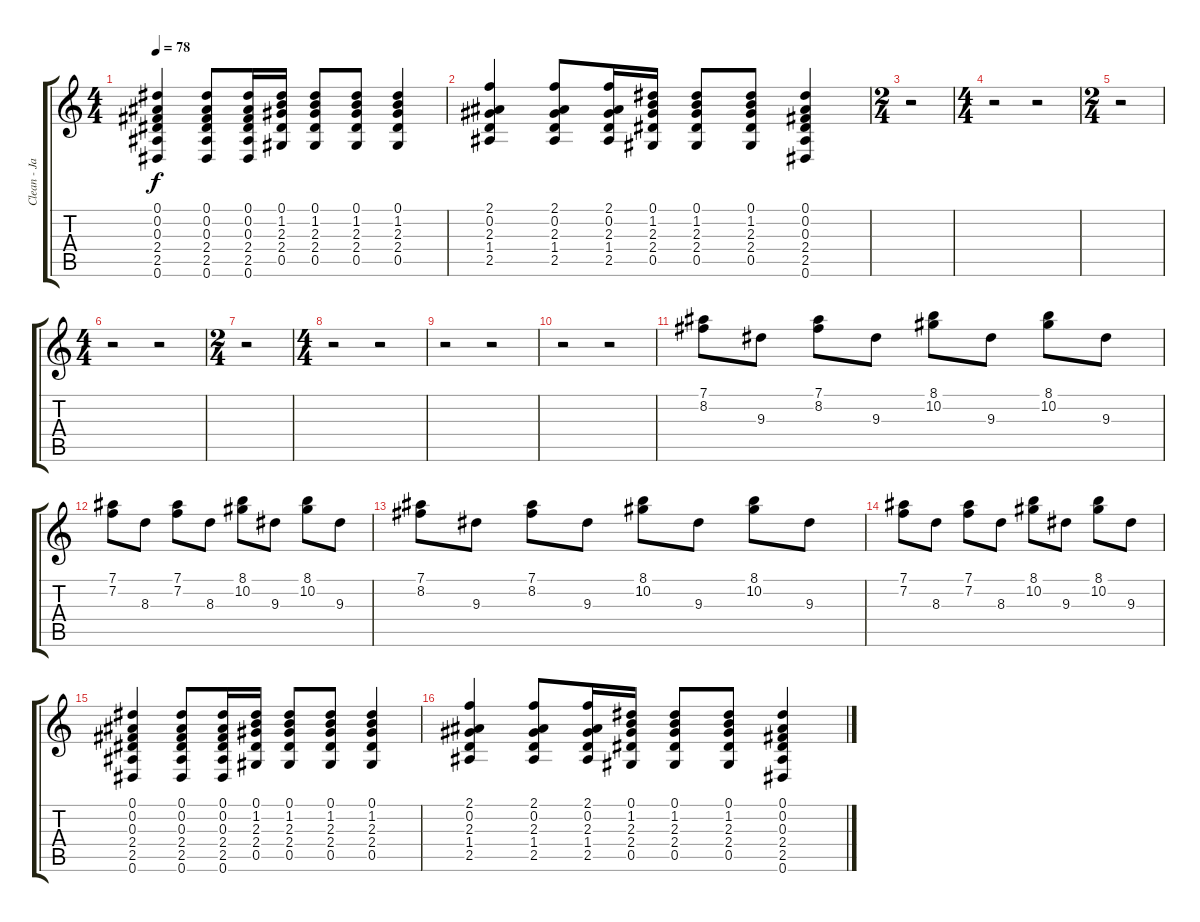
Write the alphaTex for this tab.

\track ("Clean - James" "Clean - Ja") {instrument electricguitarclean}
\staff {score tabs}
\tuning (Eb4 Bb3 Gb3 Db3 Ab2 Eb2) {hide}
\ts (4 4)
\tempo 78
\clef g2
\ks c
(0.1 0.2 0.3 2.4 2.5 0.6).4{dy f} (0.1 0.2 0.3 2.4 2.5 0.6).8 (0.1 0.2 0.3 2.4 2.5 0.6).16 (0.1 1.2 2.3 2.4 0.5).16 (0.1 1.2 2.3 2.4 0.5).8 (0.1 1.2 2.3 2.4 0.5).8 (0.1 1.2 2.3 2.4 0.5).4 |
(2.1 0.2 2.3 1.4 2.5).4 (2.1 0.2 2.3 1.4 2.5).8 (2.1 0.2 2.3 1.4 2.5).16 (0.1 1.2 2.3 2.4 0.5).16 (0.1 1.2 2.3 2.4 0.5).8 (0.1 1.2 2.3 2.4 0.5).8 (0.1 0.2 0.3 2.4 2.5 0.6).4 |
\ts (2 4)
r.2 |
\ts (4 4)
r.2 r.2 |
\ts (2 4)
r.2 |
\ts (4 4)
r.2 r.2 |
\ts (2 4)
r.2 |
\ts (4 4)
r.2 r.2 |
r.2 r.2 |
r.2 r.2 |
(7.1 8.2).8 9.3.8 (7.1 8.2).8 9.3.8 (8.1 10.2).8 9.3.8 (8.1 10.2).8 9.3.8 |
(7.1 7.2).8 8.3.8 (7.1 7.2).8 8.3.8 (8.1 10.2).8 9.3.8 (8.1 10.2).8 9.3.8 |
(7.1 8.2).8 9.3.8 (7.1 8.2).8 9.3.8 (8.1 10.2).8 9.3.8 (8.1 10.2).8 9.3.8 |
(7.1 7.2).8 8.3.8 (7.1 7.2).8 8.3.8 (8.1 10.2).8 9.3.8 (8.1 10.2).8 9.3.8 |
(0.1 0.2 0.3 2.4 2.5 0.6).4 (0.1 0.2 0.3 2.4 2.5 0.6).8 (0.1 0.2 0.3 2.4 2.5 0.6).16 (0.1 1.2 2.3 2.4 0.5).16 (0.1 1.2 2.3 2.4 0.5).8 (0.1 1.2 2.3 2.4 0.5).8 (0.1 1.2 2.3 2.4 0.5).4 |
(2.1 0.2 2.3 1.4 2.5).4 (2.1 0.2 2.3 1.4 2.5).8 (2.1 0.2 2.3 1.4 2.5).16 (0.1 1.2 2.3 2.4 0.5).16 (0.1 1.2 2.3 2.4 0.5).8 (0.1 1.2 2.3 2.4 0.5).8 (0.1 0.2 0.3 2.4 2.5 0.6).4
